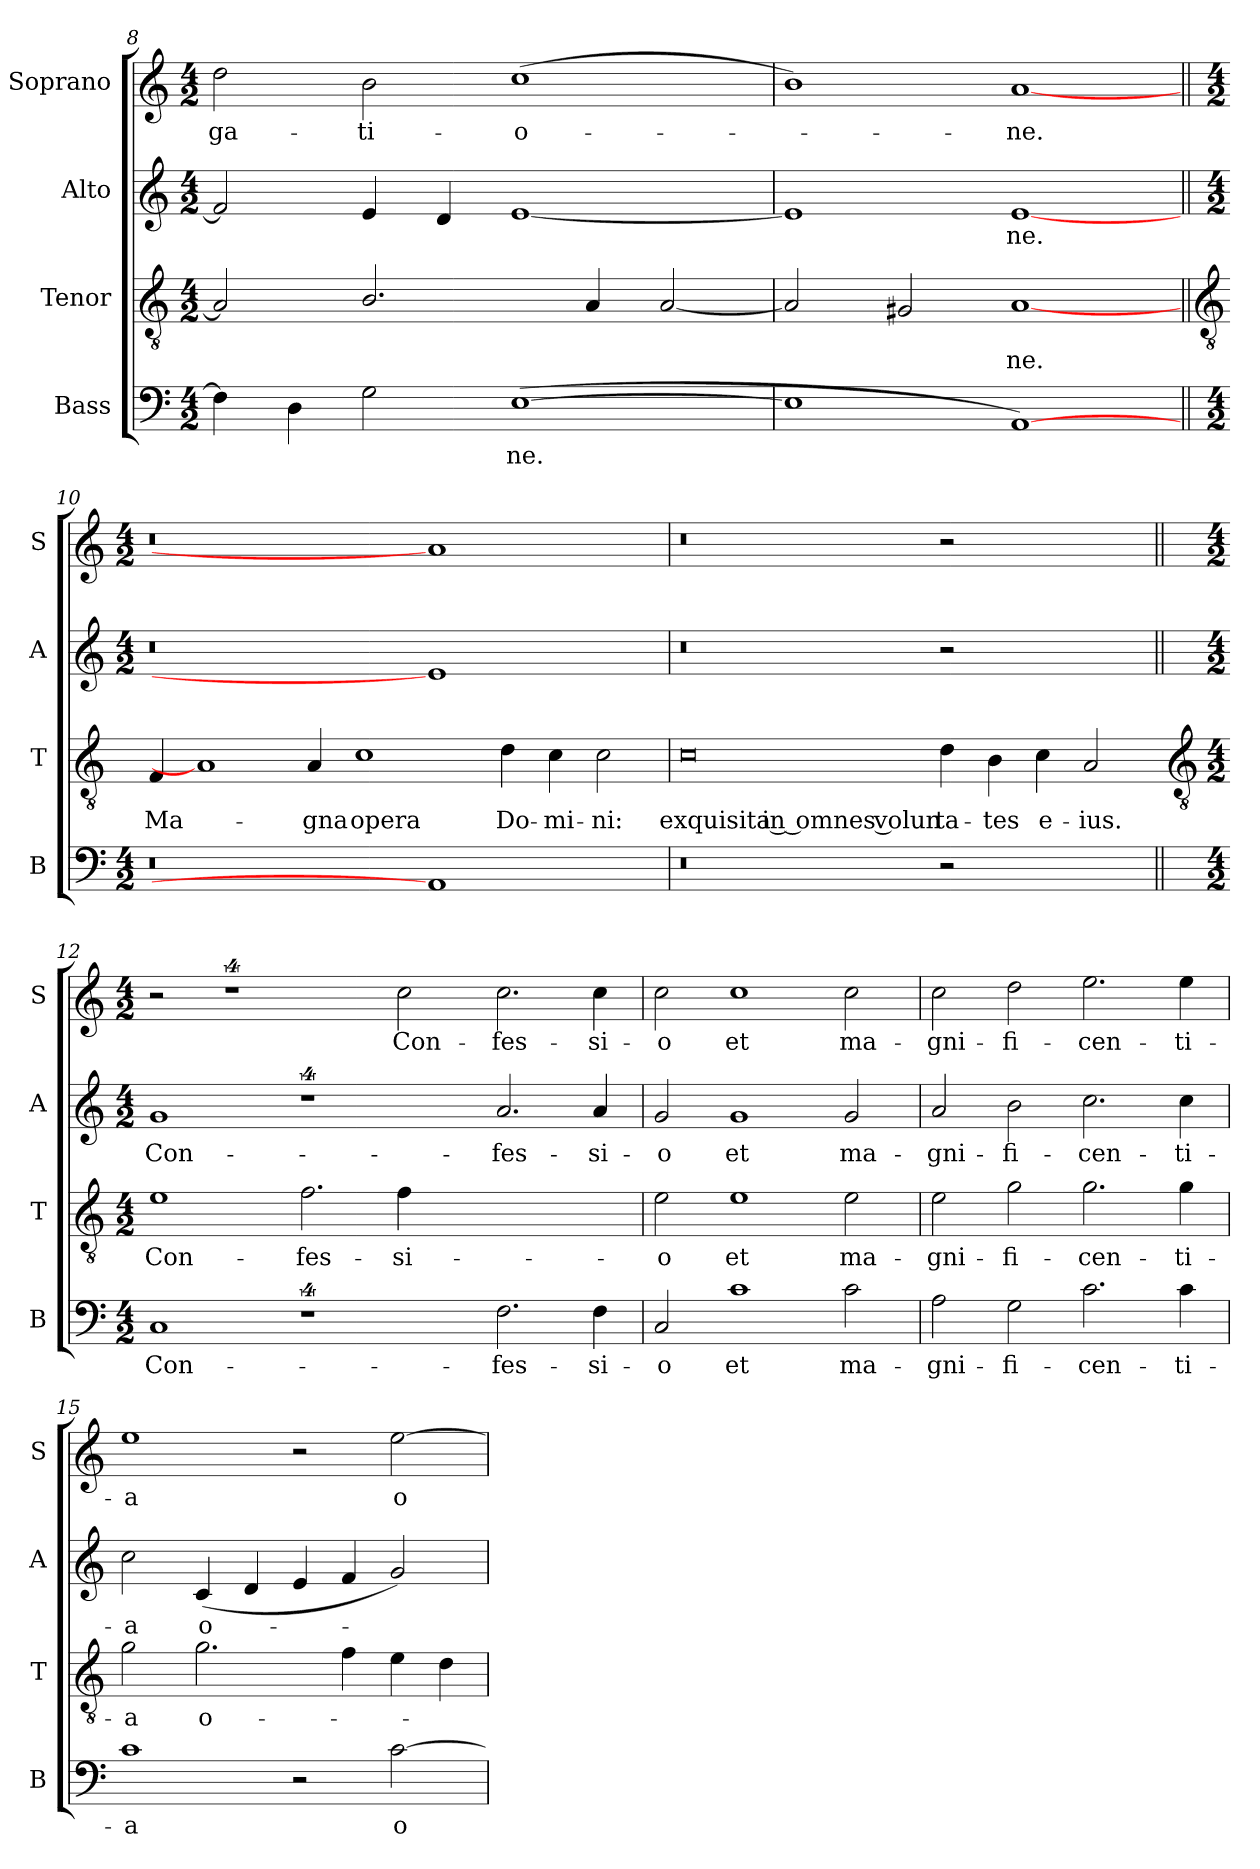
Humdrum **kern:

**kern	**text	**kern	**text	**kern	**text	**kern	**text
*part4	*part4	*part3	*part3	*part2	*part2	*part1	*part1
*staff4	*staff4	*staff3	*staff3	*staff2	*staff2	*staff1	*staff1
*I"Bass	*	*I"Tenor	*	*I"Alto	*	*I"Soprano	*
*I'B	*	*I'T	*	*I'A	*	*I'S	*
*clefF4	*	*clefGv2	*	*clefG2	*	*clefG2	*
*k[]	*	*k[]	*	*k[]	*	*k[]	*
*C:	*	*C:	*	*C:	*	*C:	*
*M4/2	*	*M4/2	*	*M4/2	*	*M4/2	*
=8	=8	=8	=8	=8	=8	=8	=8
!	!	!	!	!	!	!	!LO:LY:b
4F]	.	2A]	.	2f]	.	2dd	-ga-
4D	.	.	.	.	.	.	.
!	!	!	!	!	!	!	!LO:LY:b
2G	.	2.B/	.	4e	.	2b	-ti-
.	.	.	.	4d	.	.	.
!	!LO:LY:b	!	!	!	!	!	!LO:LY:b
(>[1E\	ne.	.	.	[1e	.	(>1cc	-o-
.	.	4A	.	.	.	.	.
.	.	[2A	.	.	.	.	.
=9	=9	=9	=9	=9	=9	=9	=9
1E\]	.	2A]	.	1e]	.	1b)	.
.	.	2G#X	.	.	.	.	.
!	!	!	!LO:LY:b	!	!LO:LY:b	!	!LO:LY:b
[1AA\)	.	[1A	ne.	[1e	ne.	[1a	ne.
!!LO:LB:g=z
=10||	=10||	=10||	=10||	=10||	=10||	=10||	=10||
*	*	*clefGv2	*	*	*	*	*
*M4/2	*	*	*	*M4/2	*	*M4/2	*
!	!	!	!LO:LY:b	!	!	!	!
0r	.	4F	Ma-	0r	.	0r	.
.	.	1A]	.	.	.	.	.
!	!	!	!LO:LY:b	!	!	!	!
.	.	4A	-gna	.	.	.	.
!	!	!	!LO:LY:b	!	!	!	!
.	.	1c	opera	.	.	.	.
1AA\]	.	.	.	1e]	.	1a]	.
!	!	!	!LO:LY:b	!	!	!	!
.	.	4d	Do-	.	.	.	.
!	!	!	!LO:LY:b	!	!	!	!
.	.	4c	-mi-	.	.	.	.
!	!	!	!LO:LY:b	!	!	!	!
2ryy	.	2c	-ni:	2ryy	.	2ryy	.
=11	=11	=11	=11	=11	=11	=11	=11
!	!	!	!LO:LY:b	!	!	!	!
0r	.	0c	exquisita in omnes volun-	0r	.	0r	.
!	!	!	!LO:LY:b	!	!	!	!
2r	.	4d	-ta-	2r	.	2r	.
!	!	!	!LO:LY:b	!	!	!	!
.	.	4B	-tes	.	.	.	.
!	!	!	!LO:LY:b	!	!	!	!
2.ryy	.	4c	e-	2.ryy	.	2.ryy	.
!	!	!	!LO:LY:b	!	!	!	!
.	.	2A	-ius.	.	.	.	.
!!LO:LB:g=z
=12||	=12||	=12-	=12||	=12||	=12||	=12||	=12||
*	*	*clefGv2	*	*	*	*	*
*k[]	*	*	*	*k[]	*	*k[]	*
*C:	*	*	*	*C:	*	*C:	*
*M4/2	*	*M4/2	*	*M4/2	*	*M4/2	*
!	!LO:LY:b	!	!LO:LY:b	!	!LO:LY:b	!	!
1C	Con-	1e	Con-	1g	Con-	2r	.
.	.	.	.	.	.	4%5r	.
!	!	!	!LO:LY:b	!	!	!	!
4%5r	.	2.f	-fes-	4%5r	.	.	.
!	!	!	!LO:LY:b	!	!	!	!LO:LY:b
.	.	4f	-si-	.	.	2cc	Con-
.	.	1ryy	.	.	.	.	.
!	!LO:LY:b	!	!	!	!LO:LY:b	!	!LO:LY:b
2.F	-fes-	.	.	2.a	-fes-	2.cc	-fes-
!	!LO:LY:b	!	!	!	!LO:LY:b	!	!LO:LY:b
4F	-si-	4ryy	.	4a	-si-	4cc	-si-
=13	=13	=13	=13	=13	=13	=13	=13
!	!LO:LY:b	!	!LO:LY:b	!	!LO:LY:b	!	!LO:LY:b
2C	-o	2e	-o	2g	-o	2cc	-o
!	!LO:LY:b	!	!LO:LY:b	!	!LO:LY:b	!	!LO:LY:b
1c	et	1e	et	1g	et	1cc	et
!	!LO:LY:b	!	!LO:LY:b	!	!LO:LY:b	!	!LO:LY:b
2c	ma-	2e	ma-	2g	ma-	2cc	ma-
=14	=14	=14	=14	=14	=14	=14	=14
!	!LO:LY:b	!	!LO:LY:b	!	!LO:LY:b	!	!LO:LY:b
2A	-gni-	2e	-gni-	2a	-gni-	2cc	-gni-
!	!LO:LY:b	!	!LO:LY:b	!	!LO:LY:b	!	!LO:LY:b
2G	-fi-	2g	-fi-	2b	-fi-	2dd	-fi-
!	!LO:LY:b	!	!LO:LY:b	!	!LO:LY:b	!	!LO:LY:b
2.c	-cen-	2.g	-cen-	2.cc	-cen-	2.ee	-cen-
!	!LO:LY:b	!	!LO:LY:b	!	!LO:LY:b	!	!LO:LY:b
4c	-ti-	4g	-ti-	4cc	-ti-	4ee	-ti-
=15	=15	=15	=15	=15	=15	=15	=15
!	!LO:LY:b	!	!LO:LY:b	!	!LO:LY:b	!	!LO:LY:b
1c	-a	2g	-a	2cc	-a	1ee	-a
!	!	!	!LO:LY:b	!	!LO:LY:b	!	!
.	.	2.g	o-	(<4c	o-	.	.
.	.	.	.	4d	.	.	.
2r	.	.	.	4e	.	2r	.
.	.	4f	.	4f	.	.	.
!	!LO:LY:b	!	!	!	!	!	!LO:LY:b
[2c	o-	4e	.	2g)	.	[2ee	o-
.	.	4d	.	.	.	.	.
=	=	=	=	=	=	=	=
*-	*-	*-	*-	*-	*-	*-	*-
